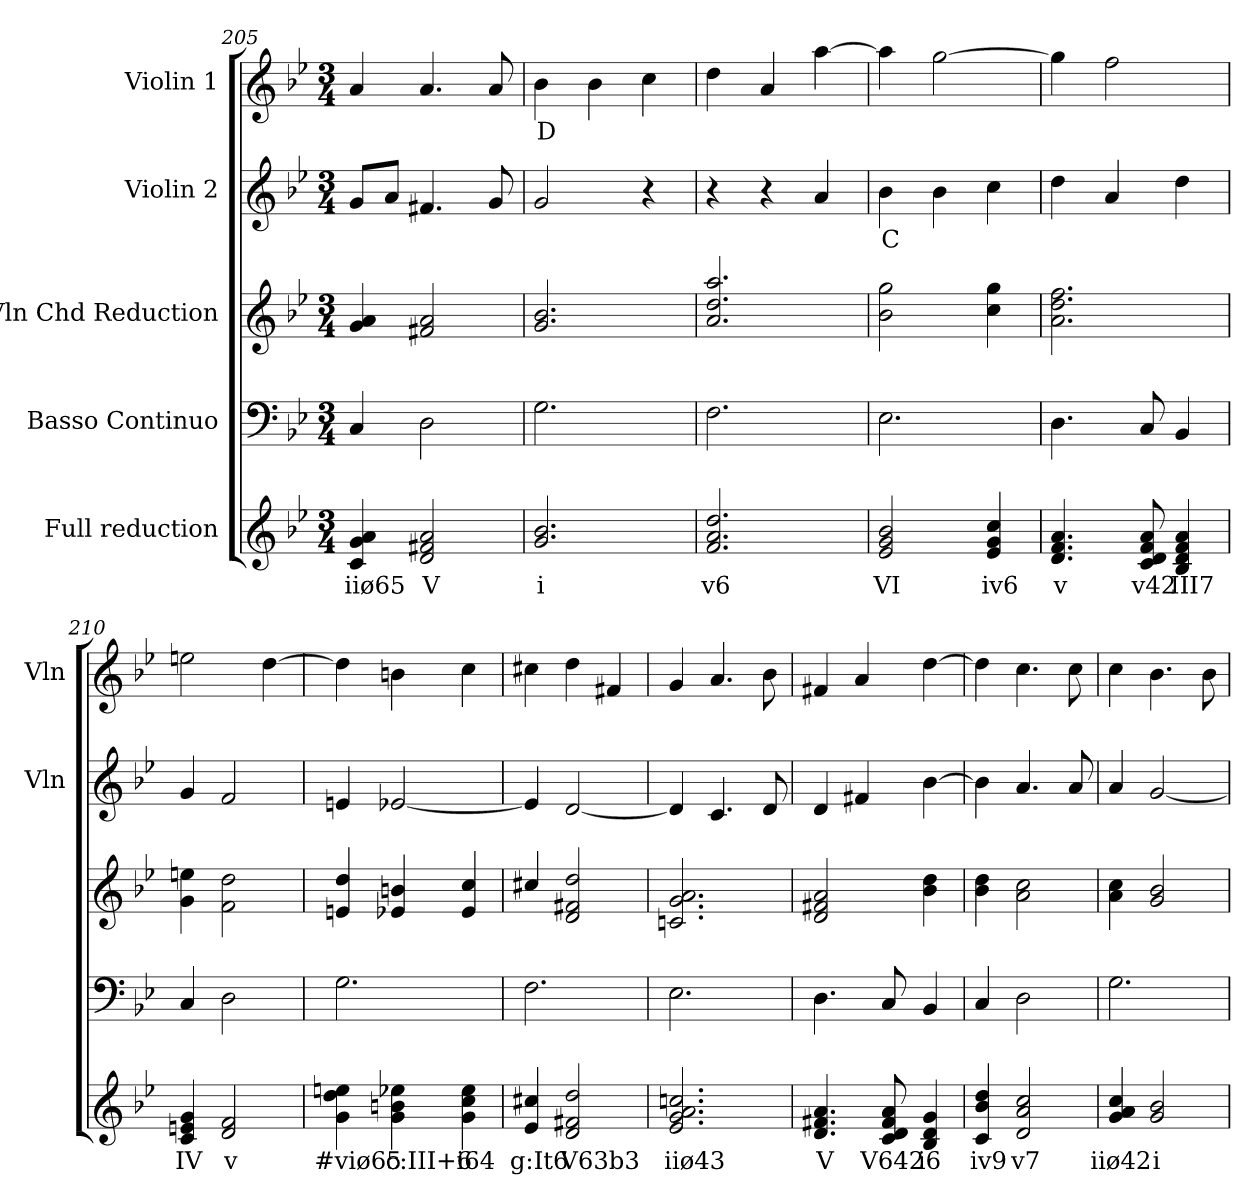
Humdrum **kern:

**kern	**text	**kern	**kern	**kern	**text	**kern	**text
*part5	*part5	*part4	*part3	*part2	*part2	*part1	*part1
*staff5	*staff5	*staff4	*staff3	*staff2	*staff2	*staff1	*staff1
*I"Full reduction	*	*I"Basso Continuo	*I"Vln Chd Reduction	*I"Violin 2	*	*I"Violin 1	*
*	*	*	*	*I'Vln	*	*I'Vln	*
*clefG2	*	*clefF4	*clefG2	*clefG2	*	*clefG2	*
*k[b-e-]	*	*k[b-e-]	*k[b-e-]	*k[b-e-]	*	*k[b-e-]	*
*M3/4	*	*M3/4	*M3/4	*M3/4	*	*M3/4	*
=205	=205	=205	=205	=205	=205	=205	=205
!	!LO:LY:b	!	!	!	!	!	!
4c/ 4g/ 4a/	iiø65	4C/	4g/ 4a/	8g/L	.	4a/	.
.	.	.	.	8a/J	.	.	.
!	!LO:LY:b	!	!	!	!	!	!
2d/ 2f#X/ 2a/	V	2D\	2f#X/ 2a/	4.f#X/	.	4.a/	.
.	.	.	.	8g/	.	8a/	.
!!LO:PB:g=z
=206	=206	=206	=206	=206	=206	=206	=206
!	!LO:LY:b	!	!	!	!	!	!LO:LY:b
2.g/ 2.b-/	i	2.G\	2.g/ 2.b-/	2g/	.	4b-\	D
.	.	.	.	.	.	4b-\	.
.	.	.	.	4r	.	4cc\	.
=207	=207	=207	=207	=207	=207	=207	=207
!	!LO:LY:b	!	!	!	!	!	!
2.f/ 2.a/ 2.dd/	v6	2.F\	2.a/ 2.dd/ 2.aa/	4r	.	4dd\	.
.	.	.	.	4r	.	4a/	.
.	.	.	.	4a/	.	[4aa\	.
=208	=208	=208	=208	=208	=208	=208	=208
!	!LO:LY:b	!	!	!	!LO:LY:b	!	!
2e-/ 2g/ 2b-/	VI	2.E-\	2b-\ 2gg\	4b-\	C	4aa\]	.
.	.	.	.	4b-\	.	[2gg\	.
!	!LO:LY:b	!	!	!	!	!	!
4e-/ 4g/ 4cc/	iv6	.	4cc\ 4gg\	4cc\	.	.	.
=209	=209	=209	=209	=209	=209	=209	=209
!	!LO:LY:b	!	!	!	!	!	!
4.d/ 4.f/ 4.a/	v	4.D\	2.a\ 2.dd\ 2.ff\	4dd\	.	4gg\]	.
.	.	.	.	4a/	.	2ff\	.
!	!LO:LY:b	!	!	!	!	!	!
8c/ 8d/ 8f/ 8a/	v42	8C/	.	.	.	.	.
!	!LO:LY:b	!	!	!	!	!	!
4B-/ 4d/ 4f/ 4a/	III7	4BB-/	.	4dd\	.	.	.
=210	=210	=210	=210	=210	=210	=210	=210
!	!LO:LY:b	!	!	!	!	!	!
4c/ 4en/ 4g/	IV	4C/	4g\ 4een\	4g/	.	2een\	.
!	!LO:LY:b	!	!	!	!	!	!
2d/ 2f/	v	2D\	2f\ 2dd\	2f/	.	.	.
.	.	.	.	.	.	[4dd\	.
!!LO:LB:g=z
=211	=211	=211	=211	=211	=211	=211	=211
!	!LO:LY:b	!	!	!	!	!	!
4g\ 4dd\ 4een\	#viø65	2.G\	4en/ 4dd/	4en/	.	4dd\]	.
!	!LO:LY:b	!	!	!	!	!	!
4g\ 4bn\ 4ee-X\	c:III+6	.	4e-X/ 4bn/	[2e-X/	.	4bn\	.
!	!LO:LY:b	!	!	!	!	!	!
4g\ 4cc\ 4ee-\	i64	.	4e-/ 4cc/	.	.	4cc\	.
=212	=212	=212	=212	=212	=212	=212	=212
!	!LO:LY:b	!	!	!	!	!	!
4e-/ 4cc#X/	g:It6	2.F\	4cc#X/	4e-/]	.	4cc#X\	.
!	!LO:LY:b	!	!	!	!	!	!
2d/ 2f#X/ 2dd/	V63b3	.	2d/ 2f#X/ 2dd/	[2d/	.	4dd\	.
.	.	.	.	.	.	4f#X/	.
=213	=213	=213	=213	=213	=213	=213	=213
!	!LO:LY:b	!	!	!	!	!	!
2.e-/ 2.g/ 2.a/ 2.ccn/	iiø43	2.E-\	2.cn/ 2.g/ 2.a/	4d/]	.	4g/	.
.	.	.	.	4.c/	.	4.a/	.
.	.	.	.	8d/	.	8b-\	.
=214	=214	=214	=214	=214	=214	=214	=214
!	!LO:LY:b	!	!	!	!	!	!
4.d/ 4.f#X/ 4.a/	V	4.D\	2d/ 2f#X/ 2a/	4d/	.	4f#X/	.
.	.	.	.	4f#X/	.	4a/	.
!	!LO:LY:b	!	!	!	!	!	!
8c/ 8d/ 8f#/ 8a/	V642	8C/	.	.	.	.	.
!	!LO:LY:b	!	!	!	!	!	!
4B-/ 4d/ 4g/	i6	4BB-/	4b-\ 4dd\	[4b-\	.	[4dd\	.
=215	=215	=215	=215	=215	=215	=215	=215
!	!LO:LY:b	!	!	!	!	!	!
4c/ 4b-/ 4dd/	iv9	4C/	4b-\ 4dd\	4b-\]	.	4dd\]	.
!	!LO:LY:b	!	!	!	!	!	!
2d/ 2a/ 2cc/	v7	2D\	2a\ 2cc\	4.a/	.	4.cc\	.
.	.	.	.	8a/	.	8cc\	.
!!LO:LB:g=z
=216	=216	=216	=216	=216	=216	=216	=216
!	!LO:LY:b	!	!	!	!	!	!
4g/ 4a/ 4cc/	iiø42	2.G\	4a\ 4cc\	4a/	.	4cc\	.
!	!LO:LY:b	!	!	!	!	!	!
2g/ 2b-/	i	.	2g/ 2b-/	[2g/	.	4.b-\	.
.	.	.	.	.	.	8b-\	.
=	=	=	=	=	=	=	=
*-	*-	*-	*-	*-	*-	*-	*-
